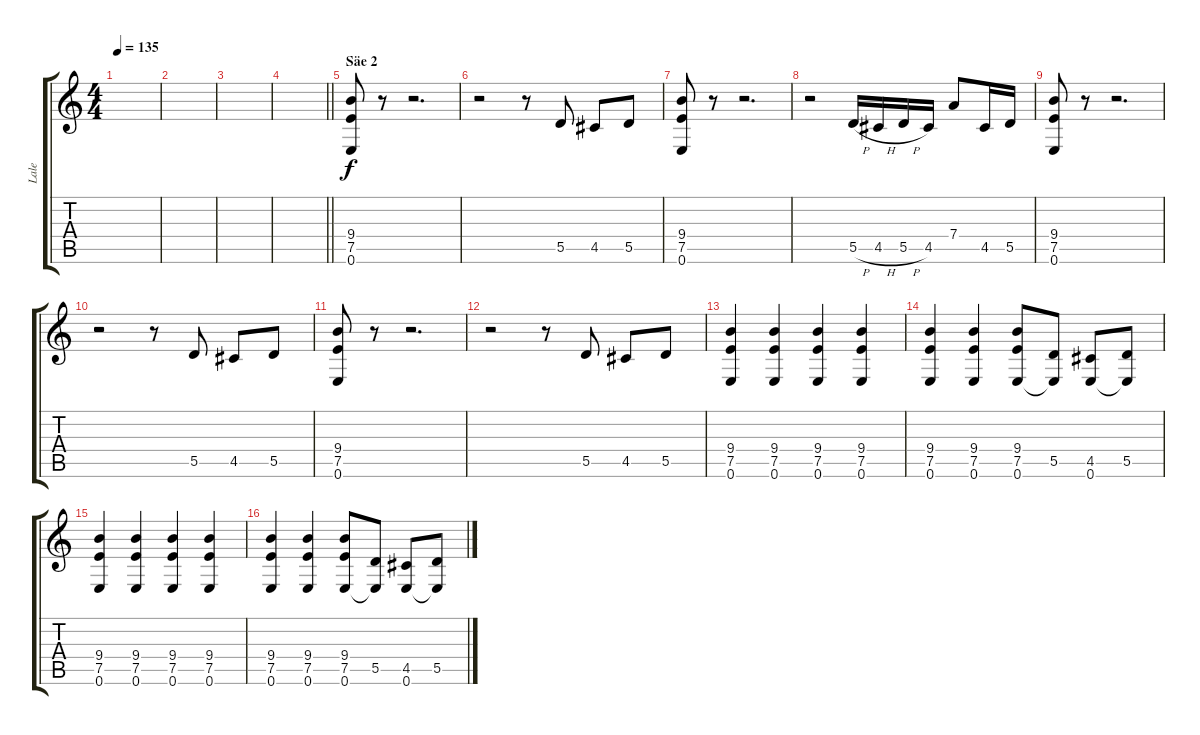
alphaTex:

\track ("Lale" "Lale") {instrument overdrivenguitar}
\staff {score tabs}
\tuning (E4 B3 G3 D3 A2 E2) {hide}
\ts (4 4)
\tempo 135
\clef g2
\ks c
|
|
|
\barLineRight lightlight
|
\section ("" "Säe 2")
(9.4 7.5 0.6).8 r.8 r.2{d} |
r.2 r.8 5.5.8 4.5.8 5.5.8 |
(9.4 7.5 0.6).8 r.8 r.2{d} |
r.2 5.5{h}.16 4.5{h}.16 5.5{h}.16 4.5.16 7.4.8 4.5.16 5.5.16 |
(9.4 7.5 0.6).8 r.8 r.2{d} |
r.2 r.8 5.5.8 4.5.8 5.5.8 |
(9.4 7.5 0.6).8 r.8 r.2{d} |
r.2 r.8 5.5.8 4.5.8 5.5.8 |
(9.4 7.5 0.6).4 (9.4 7.5 0.6).4 (9.4 7.5 0.6).4 (9.4 7.5 0.6).4 |
(9.4 7.5 0.6).4 (9.4 7.5 0.6).4 (9.4 7.5 0.6).8 (5.5 0.6{t}).8 (4.5 0.6).8 (5.5 0.6{t}).8 |
(9.4 7.5 0.6).4 (9.4 7.5 0.6).4 (9.4 7.5 0.6).4 (9.4 7.5 0.6).4 |
(9.4 7.5 0.6).4 (9.4 7.5 0.6).4 (9.4 7.5 0.6).8 (5.5 0.6{t}).8 (4.5 0.6).8 (5.5 0.6{t}).8
